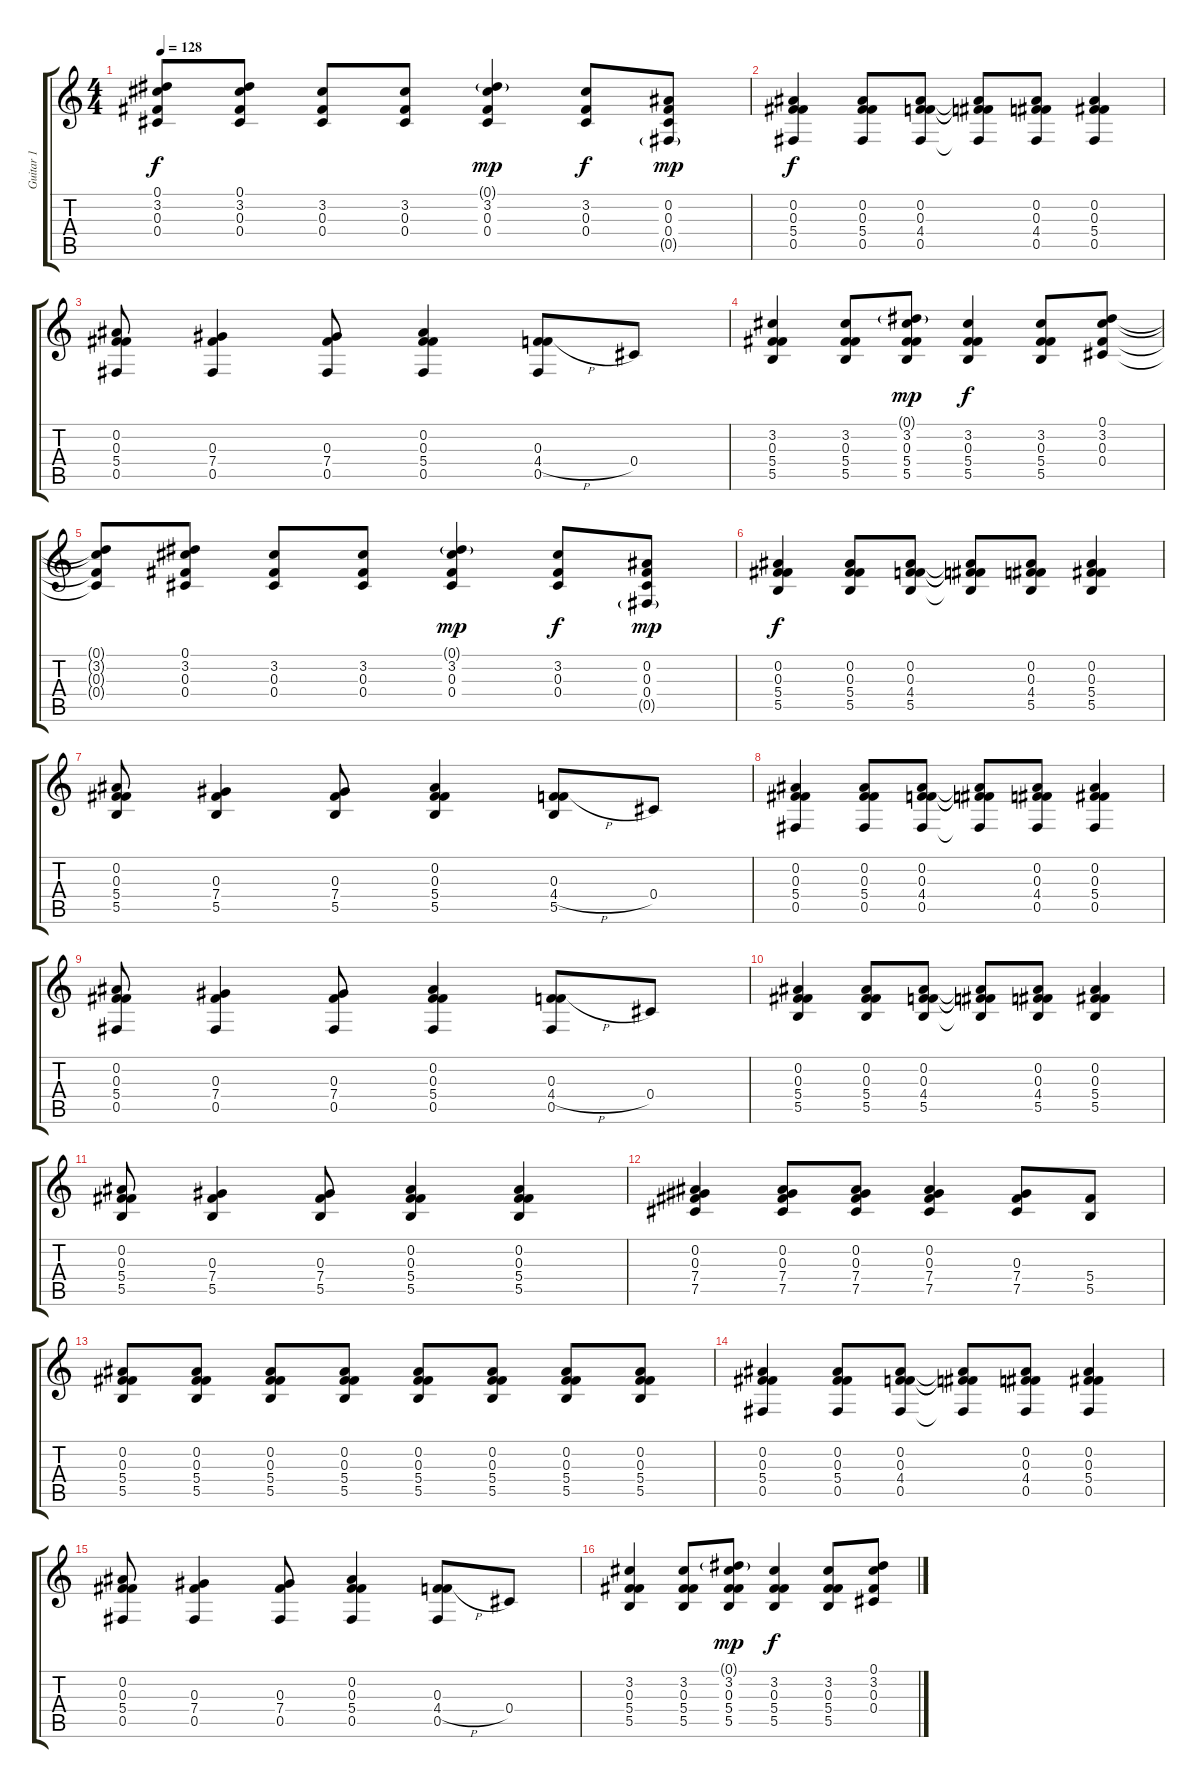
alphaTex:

\track ("Guitar 1" "Guitar 1") {instrument acousticguitarsteel}
\staff {score tabs}
\tuning (Eb4 Bb3 Gb3 Db3 Gb2 Eb2) {hide}
\ts (4 4)
\tempo 128
\clef g2
\ks c
(0.1{t} 3.2{t} 0.3{t} 0.4{t}).8{dy f} (0.1 3.2 0.3 0.4).8 (3.2 0.3 0.4).8 (3.2 0.3 0.4).8 (0.1{g} 3.2 0.3 0.4).4{dy mp} (3.2 0.3 0.4).8{dy f} (0.2 0.3 0.4 0.5{g}).8{dy mp} |
(0.2 0.3 5.4 0.5).4{dy f} (0.2 0.3 5.4 0.5).8 (0.2 0.3 4.4 0.5).8 (0.2{t} 0.3{t} 4.4{t} 0.5{t}).8 (0.2 0.3 4.4 0.5).8 (0.2 0.3 5.4 0.5).4 |
(0.2 0.3 5.4 0.5).8 (0.3 7.4 0.5).4 (0.3 7.4 0.5).8 (0.2 0.3 5.4 0.5).4 (0.3 4.4{h} 0.5).8 0.4.8 |
(3.2 0.3 5.4 5.5).4 (3.2 0.3 5.4 5.5).8 (0.1{g} 3.2 0.3 5.4 5.5).8{dy mp} (3.2 0.3 5.4 5.5).4{dy f} (3.2 0.3 5.4 5.5).8 (0.1 3.2 0.3 0.4).8 |
(0.1{t} 3.2{t} 0.3{t} 0.4{t}).8 (0.1 3.2 0.3 0.4).8 (3.2 0.3 0.4).8 (3.2 0.3 0.4).8 (0.1{g} 3.2 0.3 0.4).4{dy mp} (3.2 0.3 0.4).8{dy f} (0.2 0.3 0.4 0.5{g}).8{dy mp} |
(0.2 0.3 5.4 5.5).4{dy f} (0.2 0.3 5.4 5.5).8 (0.2 0.3 4.4 5.5).8 (0.2{t} 0.3{t} 4.4{t} 5.5{t}).8 (0.2 0.3 4.4 5.5).8 (0.2 0.3 5.4 5.5).4 |
(0.2 0.3 5.4 5.5).8 (0.3 7.4 5.5).4 (0.3 7.4 5.5).8 (0.2 0.3 5.4 5.5).4 (0.3 4.4{h} 5.5).8 0.4.8 |
(0.2 0.3 5.4 0.5).4 (0.2 0.3 5.4 0.5).8 (0.2 0.3 4.4 0.5).8 (0.2{t} 0.3{t} 4.4{t} 0.5{t}).8 (0.2 0.3 4.4 0.5).8 (0.2 0.3 5.4 0.5).4 |
(0.2 0.3 5.4 0.5).8 (0.3 7.4 0.5).4 (0.3 7.4 0.5).8 (0.2 0.3 5.4 0.5).4 (0.3 4.4{h} 0.5).8 0.4.8 |
(0.2 0.3 5.4 5.5).4 (0.2 0.3 5.4 5.5).8 (0.2 0.3 4.4 5.5).8 (0.2{t} 0.3{t} 4.4{t} 5.5{t}).8 (0.2 0.3 4.4 5.5).8 (0.2 0.3 5.4 5.5).4 |
(0.2 0.3 5.4 5.5).8 (0.3 7.4 5.5).4 (0.3 7.4 5.5).8 (0.2 0.3 5.4 5.5).4 (0.2 0.3 5.4 5.5).4 |
(0.2 0.3 7.4 7.5).4 (0.2 0.3 7.4 7.5).8 (0.2 0.3 7.4 7.5).8 (0.2 0.3 7.4 7.5).4 (0.3 7.4 7.5).8 (5.4 5.5).8 |
(0.2 0.3 5.4 5.5).8 (0.2 0.3 5.4 5.5).8 (0.2 0.3 5.4 5.5).8 (0.2 0.3 5.4 5.5).8 (0.2 0.3 5.4 5.5).8 (0.2 0.3 5.4 5.5).8 (0.2 0.3 5.4 5.5).8 (0.2 0.3 5.4 5.5).8 |
(0.2 0.3 5.4 0.5).4 (0.2 0.3 5.4 0.5).8 (0.2 0.3 4.4 0.5).8 (0.2{t} 0.3{t} 4.4{t} 0.5{t}).8 (0.2 0.3 4.4 0.5).8 (0.2 0.3 5.4 0.5).4 |
(0.2 0.3 5.4 0.5).8 (0.3 7.4 0.5).4 (0.3 7.4 0.5).8 (0.2 0.3 5.4 0.5).4 (0.3 4.4{h} 0.5).8 0.4.8 |
(3.2 0.3 5.4 5.5).4 (3.2 0.3 5.4 5.5).8 (0.1{g} 3.2 0.3 5.4 5.5).8{dy mp} (3.2 0.3 5.4 5.5).4{dy f} (3.2 0.3 5.4 5.5).8 (0.1 3.2 0.3 0.4).8
